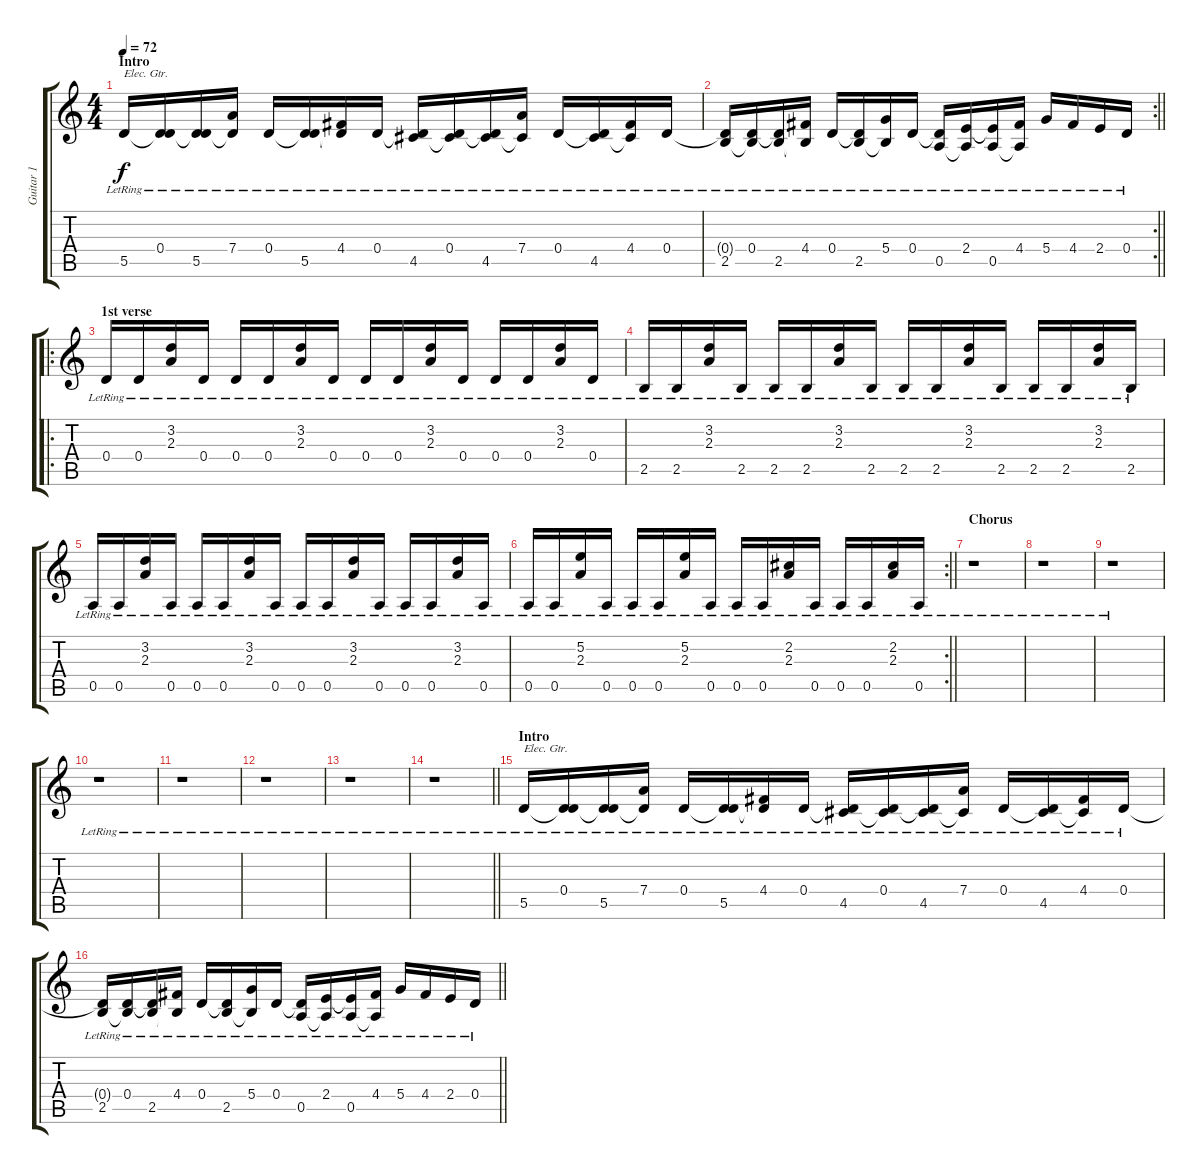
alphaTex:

\track ("Guitar 1" "Guitar 1") {instrument electricguitarclean}
\staff {score tabs}
\tuning (E4 B3 G3 D3 A2 E2) {hide}
\ts (4 4)
\section ("" "Intro")
\tempo 72
\clef g2
\ks c
5.5{lr}.16{txt "Elec. Gtr." dy f instrument electricguitarclean} (0.4{lr} 5.5{t}).16 (0.4{t} 5.5{lr}).16 (7.4{lr} 5.5{t}).16 0.4{lr}.16 (0.4{t} 5.5{lr}).16 (4.4{lr} 5.5{t}).16 0.4{lr}.16 (0.4{t} 4.5{lr}).16 (0.4{lr} 4.5{t}).16 (0.4{t} 4.5{lr}).16 (7.4{lr} 4.5{t}).16 0.4{lr}.16 (0.4{t} 4.5{lr}).16 (4.4{lr} 4.5{t}).16 0.4{lr}.16 |
\rc 2
\barLineRight lightlight
(0.4{t} 2.5{lr}).16 (0.4{lr} 2.5{t}).16 (0.4{t} 2.5{lr}).16 (4.4{lr} 2.5{t}).16 0.4{lr}.16 (0.4{t} 2.5{lr}).16 (5.4{lr} 2.5{t}).16 0.4{lr}.16 (0.4{t} 0.5{lr}).16 (2.4{lr} 0.5{t}).16 (2.4{t} 0.5{lr}).16 (4.4{lr} 0.5{t}).16 5.4{lr}.16 4.4{lr}.16 2.4{lr}.16 0.4{lr}.16 |
\ro
\section ("" "1st verse")
0.4{lr}.16 0.4{lr}.16 (3.2{lr} 2.3{lr}).16 0.4{lr}.16 0.4{lr}.16 0.4{lr}.16 (3.2{lr} 2.3{lr}).16 0.4{lr}.16 0.4{lr}.16 0.4{lr}.16 (3.2{lr} 2.3{lr}).16 0.4{lr}.16 0.4{lr}.16 0.4{lr}.16 (3.2{lr} 2.3{lr}).16 0.4{lr}.16 |
2.5{lr}.16 2.5{lr}.16 (3.2{lr} 2.3{lr}).16 2.5{lr}.16 2.5{lr}.16 2.5{lr}.16 (3.2{lr} 2.3{lr}).16 2.5{lr}.16 2.5{lr}.16 2.5{lr}.16 (3.2{lr} 2.3{lr}).16 2.5{lr}.16 2.5{lr}.16 2.5{lr}.16 (3.2{lr} 2.3{lr}).16 2.5{lr}.16 |
0.5{lr}.16 0.5{lr}.16 (3.2{lr} 2.3{lr}).16 0.5{lr}.16 0.5{lr}.16 0.5{lr}.16 (3.2{lr} 2.3{lr}).16 0.5{lr}.16 0.5{lr}.16 0.5{lr}.16 (3.2{lr} 2.3{lr}).16 0.5{lr}.16 0.5{lr}.16 0.5{lr}.16 (3.2{lr} 2.3{lr}).16 0.5{lr}.16 |
\rc 2
\barLineRight lightlight
0.5{lr}.16 0.5{lr}.16 (5.2{lr} 2.3{lr}).16 0.5{lr}.16 0.5{lr}.16 0.5{lr}.16 (5.2{lr} 2.3{lr}).16 0.5{lr}.16 0.5{lr}.16 0.5{lr}.16 (2.2{lr} 2.3{lr}).16 0.5{lr}.16 0.5{lr}.16 0.5{lr}.16 (2.2{lr} 2.3{lr}).16 0.5{lr}.16 |
\section ("" "Chorus")
r.1 |
r.1 |
r.1 |
r.1 |
r.1 |
r.1 |
r.1 |
\barLineRight lightlight
r.1 |
\section ("" "Intro")
5.5{lr}.16{txt "Elec. Gtr."} (0.4{lr} 5.5{t}).16 (0.4{t} 5.5{lr}).16 (7.4{lr} 5.5{t}).16 0.4{lr}.16 (0.4{t} 5.5{lr}).16 (4.4{lr} 5.5{t}).16 0.4{lr}.16 (0.4{t} 4.5{lr}).16 (0.4{lr} 4.5{t}).16 (0.4{t} 4.5{lr}).16 (7.4{lr} 4.5{t}).16 0.4{lr}.16 (0.4{t} 4.5{lr}).16 (4.4{lr} 4.5{t}).16 0.4{lr}.16 |
\barLineRight lightlight
(0.4{t} 2.5{lr}).16 (0.4{lr} 2.5{t}).16 (0.4{t} 2.5{lr}).16 (4.4{lr} 2.5{t}).16 0.4{lr}.16 (0.4{t} 2.5{lr}).16 (5.4{lr} 2.5{t}).16 0.4{lr}.16 (0.4{t} 0.5{lr}).16 (2.4{lr} 0.5{t}).16 (2.4{t} 0.5{lr}).16 (4.4{lr} 0.5{t}).16 5.4{lr}.16 4.4{lr}.16 2.4{lr}.16 0.4{lr}.16
